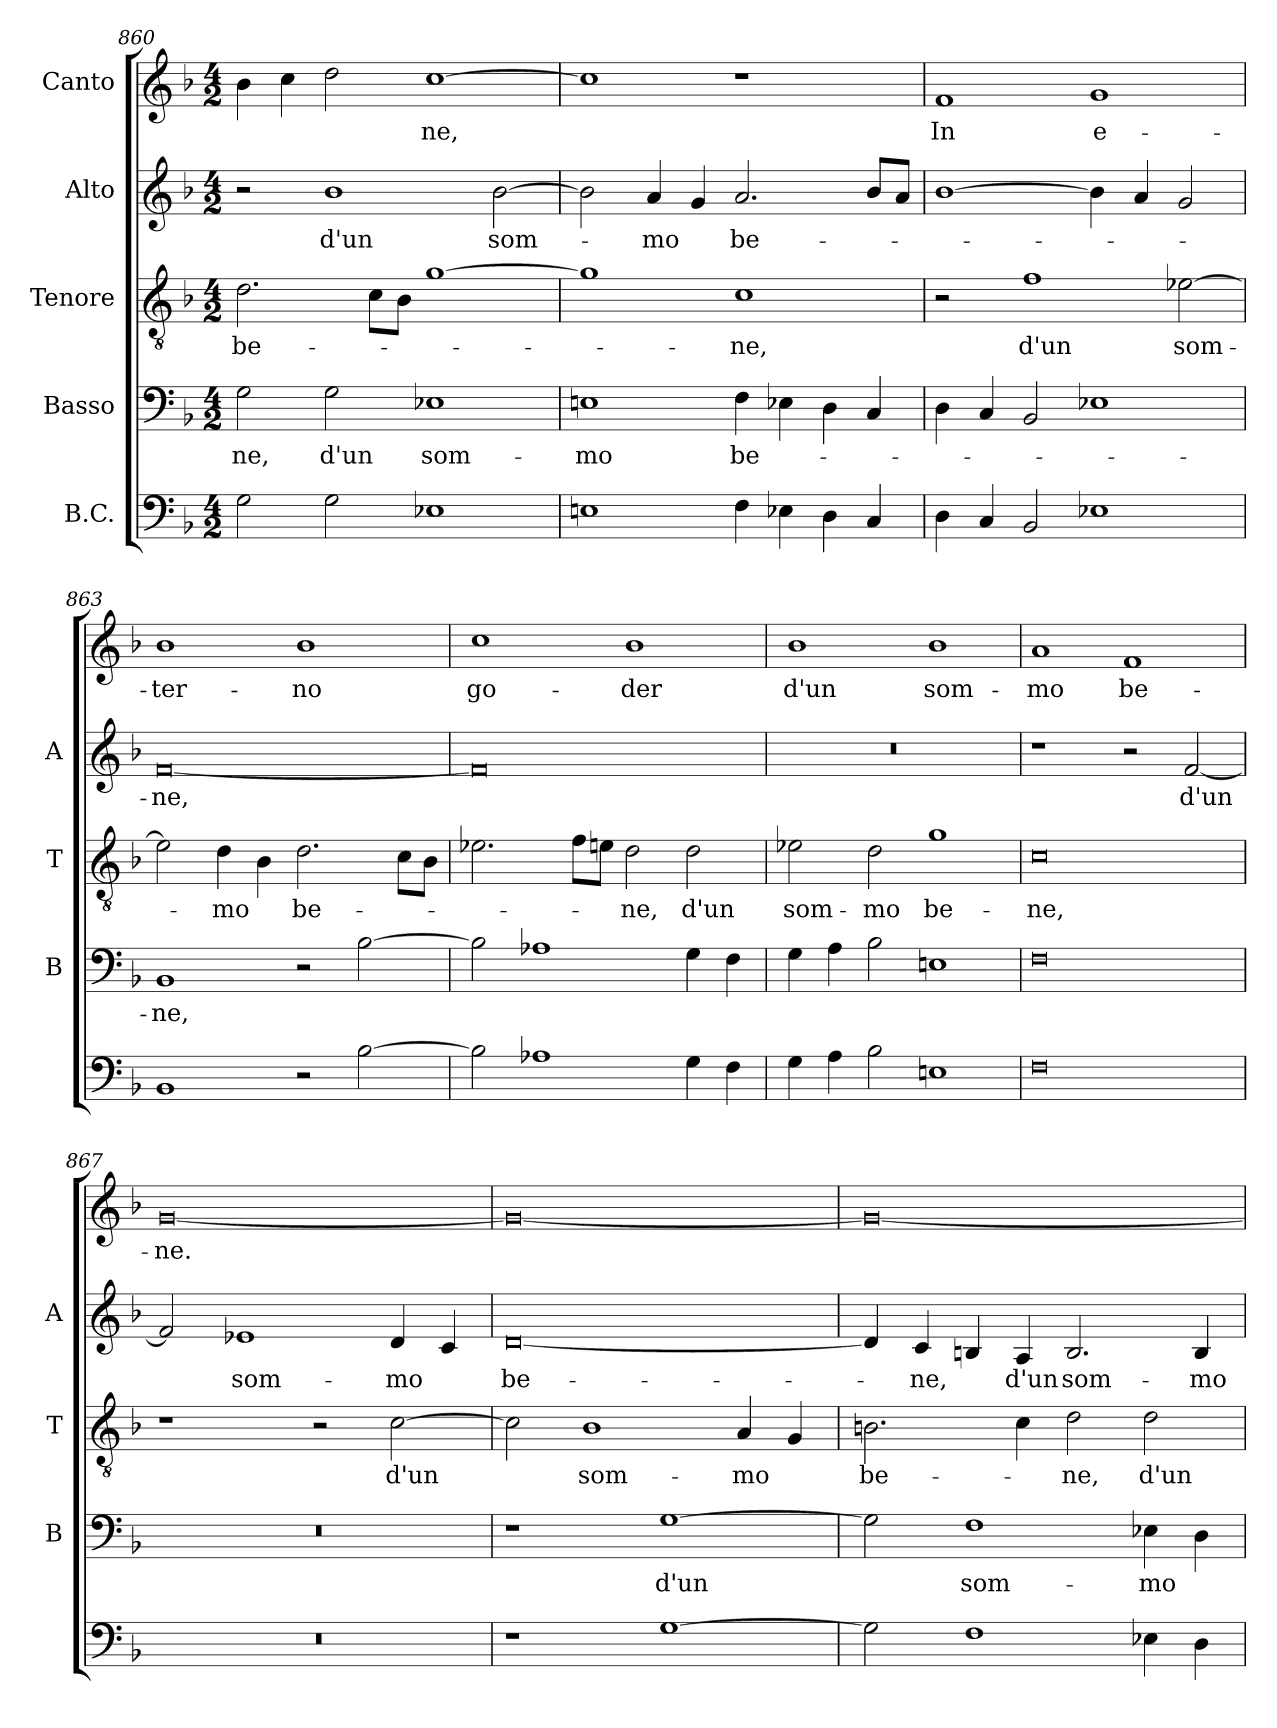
**kern	**kern	**text	**kern	**text	**kern	**text	**kern	**text
*part5	*part4	*part4	*part3	*part3	*part2	*part2	*part1	*part1
*staff5	*staff4	*staff4	*staff3	*staff3	*staff2	*staff2	*staff1	*staff1
*I"B.C.	*I"Basso	*	*I"Tenore	*	*I"Alto	*	*I"Canto	*
*	*I'B	*	*I'T	*	*I'A	*	*	*
*clefF4	*clefF4	*	*clefGv2	*	*clefG2	*	*clefG2	*
*k[b-]	*k[b-]	*	*k[b-]	*	*k[b-]	*	*k[b-]	*
*F:	*F:	*	*F:	*	*F:	*	*F:	*
*M4/2	*M4/2	*	*M4/2	*	*M4/2	*	*M4/2	*
=860	=860	=860	=860	=860	=860	=860	=860	=860
!	!	!LO:LY:b	!	!LO:LY:b	!	!	!	!
2G\	2G\	-ne,	2.d\	be-	2r	.	4b-\	.
.	.	.	.	.	.	.	4cc\	.
!	!	!LO:LY:b	!	!	!	!LO:LY:b	!	!
2G\	2G\	d'un	.	.	1b-	d'un	2dd\	.
.	.	.	8c\L	.	.	.	.	.
.	.	.	8B-\J	.	.	.	.	.
!	!	!LO:LY:b	!	!	!	!	!	!LO:LY:b
1E-X	1E-X	som-	[1g	.	.	.	[1cc	-ne,
!	!	!	!	!	!	!LO:LY:b	!	!
.	.	.	.	.	[2b-\	som-	.	.
=861	=861	=861	=861	=861	=861	=861	=861	=861
!	!	!LO:LY:b	!	!	!	!	!	!
1Eni	1Eni	-mo	1g]	.	2b-\]	.	1cc]	.
!	!	!	!	!	!	!LO:LY:b	!	!
.	.	.	.	.	4a/	-mo	.	.
.	.	.	.	.	4g/	.	.	.
!	!	!LO:LY:b	!	!LO:LY:b	!	!LO:LY:b	!	!
4F\	4F\	be-	1c	-ne,	2.a/	be-	1r	.
4E-X\	4E-X\	.	.	.	.	.	.	.
4D\	4D\	.	.	.	.	.	.	.
4C/	4C/	.	.	.	8b-/L	.	.	.
.	.	.	.	.	8a/J	.	.	.
!!LO:PB:g=z
=862	=862	=862	=862	=862	=862	=862	=862	=862
!	!	!	!	!	!	!	!	!LO:LY:b
4D\	4D\	.	2r	.	[1b-	.	1f	In
4C/	4C/	.	.	.	.	.	.	.
!	!	!	!	!LO:LY:b	!	!	!	!
2BB-/	2BB-/	.	1f	d'un	.	.	.	.
!	!	!	!	!	!	!	!	!LO:LY:b
1E-X	1E-X	.	.	.	4b-\]	.	1g	e-
.	.	.	.	.	4a/	.	.	.
!	!	!	!	!LO:LY:b	!	!	!	!
.	.	.	[2e-X\	som-	2g/	.	.	.
=863	=863	=863	=863	=863	=863	=863	=863	=863
!	!	!LO:LY:b	!	!	!	!LO:LY:b	!	!LO:LY:b
1BB-	1BB-	-ne,	2e-\]	.	[0f	-ne,	1b-	-ter-
!	!	!	!	!LO:LY:b	!	!	!	!
.	.	.	4d\	-mo	.	.	.	.
.	.	.	4B-\	.	.	.	.	.
!	!	!	!	!LO:LY:b	!	!	!	!LO:LY:b
2r	2r	.	2.d\	be-	.	.	1b-	-no
[2B-\	[2B-\	.	.	.	.	.	.	.
.	.	.	8c\L	.	.	.	.	.
.	.	.	8B-\J	.	.	.	.	.
=864	=864	=864	=864	=864	=864	=864	=864	=864
!	!	!	!	!	!	!	!	!LO:LY:b
2B-\]	2B-\]	.	2.e-X\	.	0f]	.	1cc	go-
1A-X	1A-X	.	.	.	.	.	.	.
.	.	.	8f\L	.	.	.	.	.
.	.	.	8en\J	.	.	.	.	.
!	!	!	!	!LO:LY:b	!	!	!	!LO:LY:b
.	.	.	2d\	-ne,	.	.	1b-	-der
!	!	!	!	!LO:LY:b	!	!	!	!
4G\	4G\	.	2d\	d'un	.	.	.	.
4F\	4F\	.	.	.	.	.	.	.
=865	=865	=865	=865	=865	=865	=865	=865	=865
!	!	!	!	!LO:LY:b	!	!	!	!LO:LY:b
4G\	4G\	.	2e-X\	som-	0r	.	1b-	d'un
4A\	4A\	.	.	.	.	.	.	.
!	!	!	!	!LO:LY:b	!	!	!	!
2B-\	2B-\	.	2d\	-mo	.	.	.	.
!	!	!	!	!LO:LY:b	!	!	!	!LO:LY:b
1Eni	1Eni	.	1g	be-	.	.	1b-	som-
!!LO:LB:g=z
=866	=866	=866	=866	=866	=866	=866	=866	=866
!	!	!	!	!LO:LY:b	!	!	!	!LO:LY:b
0F	0F	.	0c	-ne,	1r	.	1a	-mo
!	!	!	!	!	!	!	!	!LO:LY:b
.	.	.	.	.	2r	.	1f	be-
!	!	!	!	!	!	!LO:LY:b	!	!
.	.	.	.	.	[2f/	d'un	.	.
=867	=867	=867	=867	=867	=867	=867	=867	=867
!	!	!	!	!	!	!	!	!LO:LY:b
0r	0r	.	1r	.	2f/]	.	[0g	-ne.
!	!	!	!	!	!	!LO:LY:b	!	!
.	.	.	.	.	1e-X	som-	.	.
.	.	.	2r	.	.	.	.	.
!	!	!	!	!LO:LY:b	!	!LO:LY:b	!	!
.	.	.	[2c\	d'un	4d/	-mo	.	.
.	.	.	.	.	4c/	.	.	.
=868	=868	=868	=868	=868	=868	=868	=868	=868
!	!	!	!	!	!	!LO:LY:b	!	!
1r	1r	.	2c\]	.	[0d	be-	0g_	.
!	!	!	!	!LO:LY:b	!	!	!	!
.	.	.	1B-	som-	.	.	.	.
!	!	!LO:LY:b	!	!	!	!	!	!
[1G	[1G	d'un	.	.	.	.	.	.
!	!	!	!	!LO:LY:b	!	!	!	!
.	.	.	4A/	-mo	.	.	.	.
.	.	.	4G/	.	.	.	.	.
=869	=869	=869	=869	=869	=869	=869	=869	=869
!	!	!	!	!LO:LY:b	!	!	!	!
2G\]	2G\]	.	2.Bn\	be-	4d/]	.	0g_	.
!	!	!	!	!	!	!LO:LY:b	!	!
.	.	.	.	.	4c/	-ne,	.	.
!	!	!LO:LY:b	!	!	!	!	!	!
1F	1F	som-	.	.	4Bn/	.	.	.
!	!	!	!	!	!	!LO:LY:b	!	!
.	.	.	4c\	.	4A/	d'un	.	.
!	!	!	!	!LO:LY:b	!	!LO:LY:b	!	!
.	.	.	2d\	-ne,	2.B/	som-	.	.
!	!	!LO:LY:b	!	!LO:LY:b	!	!	!	!
4E-X\	4E-X\	-mo	2d\	d'un	.	.	.	.
!	!	!	!	!	!	!LO:LY:b	!	!
4D\	4D\	.	.	.	4B/	-mo	.	.
=	=	=	=	=	=	=	=	=
*-	*-	*-	*-	*-	*-	*-	*-	*-
